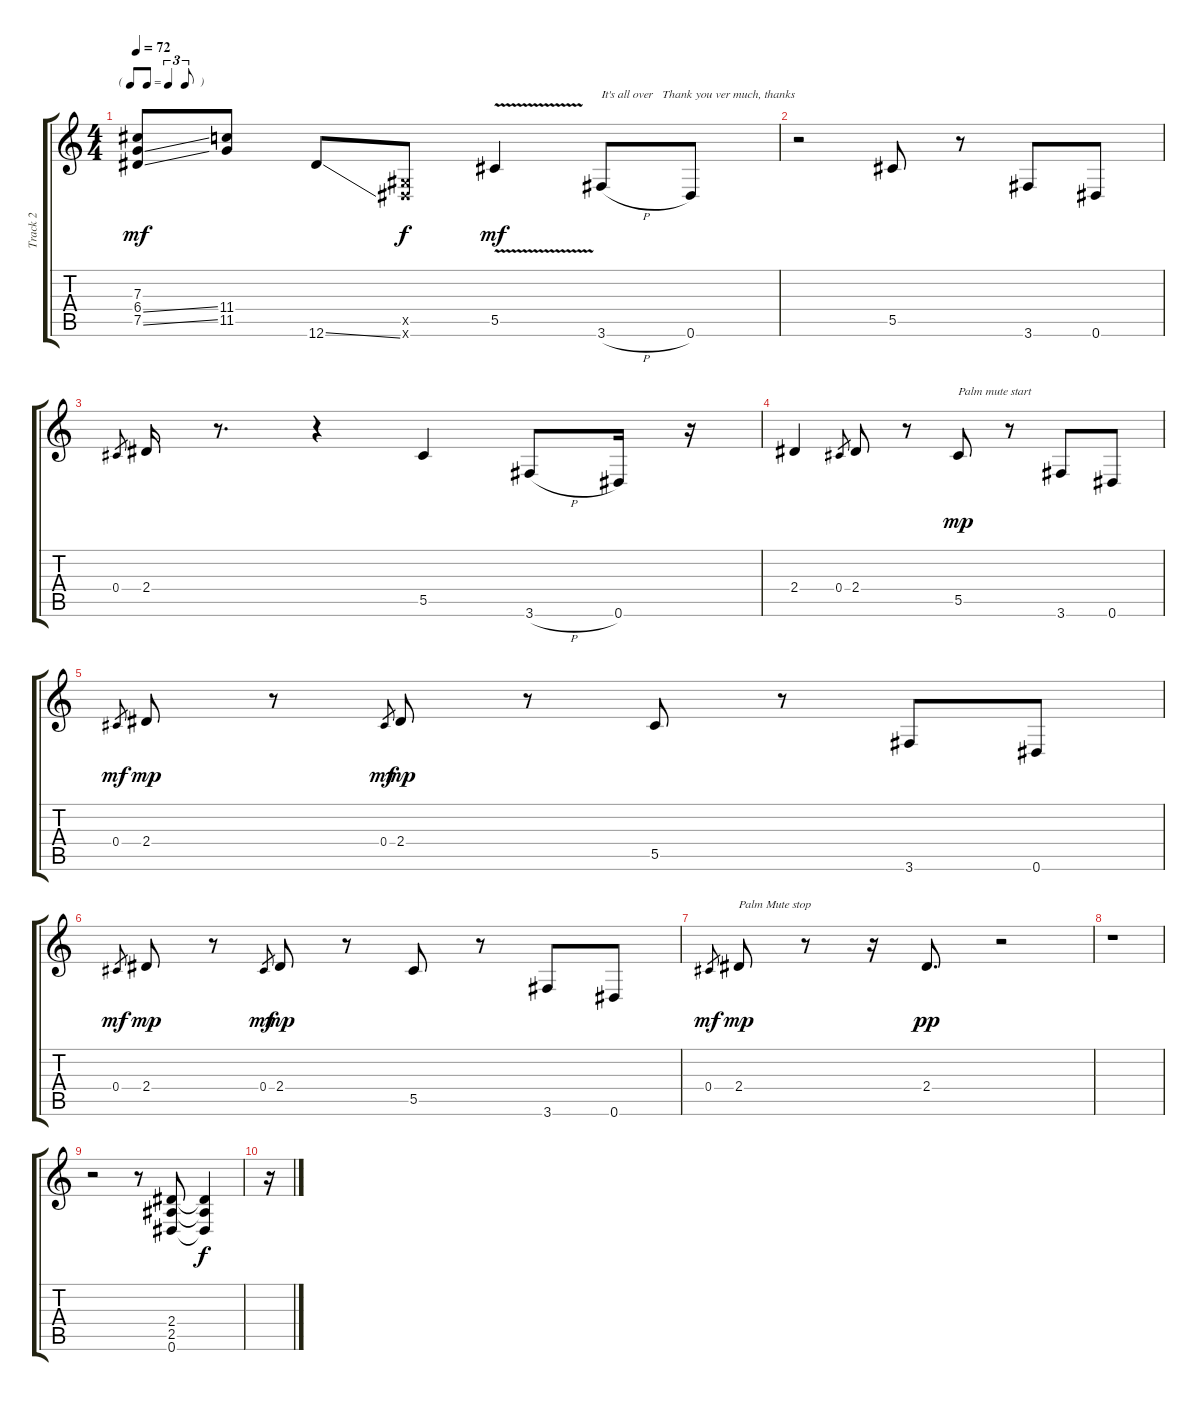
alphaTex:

\track ("Track 2" "Track 2") {instrument fretlessbass}
\staff {score tabs}
\tuning (Eb4 Bb3 Gb3 Db3 Ab2 Eb2) {hide}
\ts (4 4)
\tf triplet8th
\tempo 72
\clef g2
\ks c
(7.3 6.4{ss} 7.5{ss}).8{dy mf} (11.4 11.5).8 12.6{ss}.8 (0.5{x} 0.6{x}).8{dy f} 5.5{v}.4{dy mf} 3.6{h}.8{txt "It's all over   Thank you ver much, thanks"} 0.6.8 |
r.2 5.5.8 r.8 3.6.8 0.6.8 |
0.4.8{gr} 2.4.16 r.8{d} r.4 5.5.4 3.6{h}.8 0.6.16 r.16 |
2.4.4 0.4.8{gr} 2.4.8 r.8 5.5.8{txt "Palm mute start" dy mp} r.8 3.6.8 0.6.8 |
0.4.8{gr dy mf} 2.4.8{dy mp} r.8 0.4.8{gr dy mf} 2.4.8{dy mp} r.8 5.5.8 r.8 3.6.8 0.6.8 |
0.4.8{gr dy mf} 2.4.8{dy mp} r.8 0.4.8{gr dy mf} 2.4.8{dy mp} r.8 5.5.8 r.8 3.6.8 0.6.8 |
0.4.8{gr dy mf} 2.4.8{txt "Palm Mute stop" dy mp} r.8 r.16 2.4.8{d dy pp} r.2 |
r.1 |
r.2 r.8 (2.4 2.5 0.6).8 (2.4{t} 2.5{t} 0.6{t}).4{dy f} |
r.16
